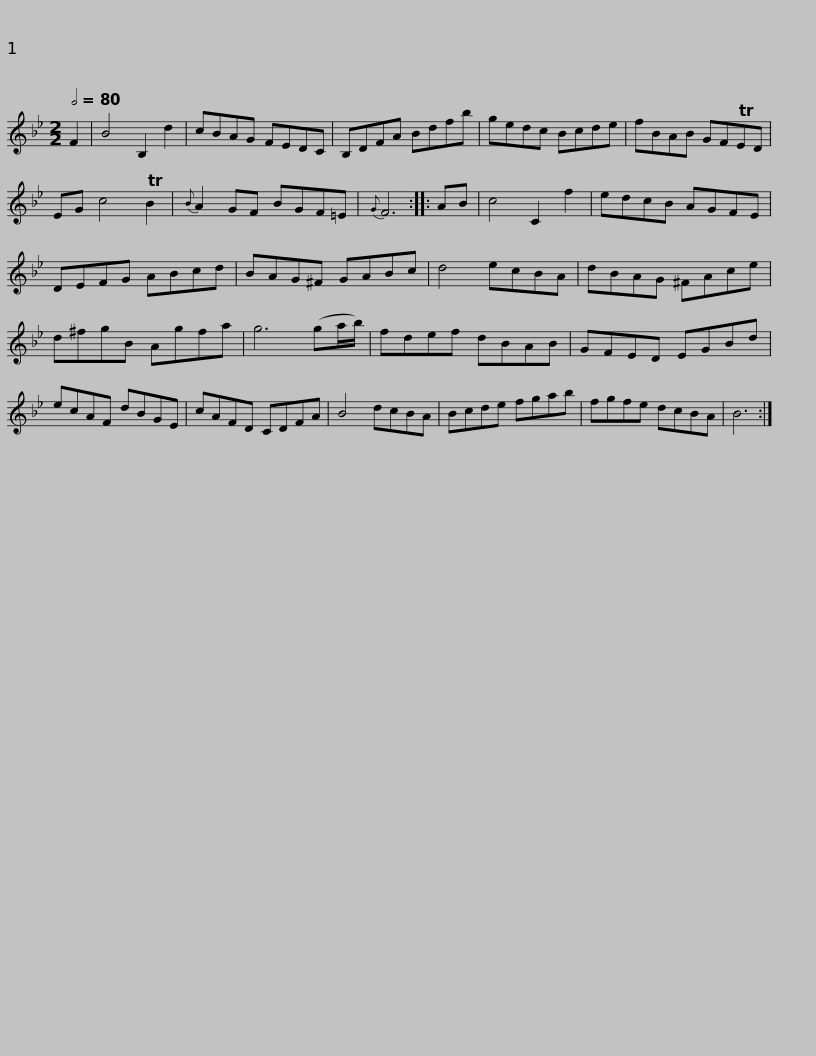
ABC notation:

X:1
L:1/8
Q:1/2=80
M:2/2
I:linebreak $
K:Bb
V:1 treble
V:1
 F2 | B4 B,2 d2 | cBAG FEDC | B,DFA Bdfb | gedc Bcde | %5
 fBAB GFTED | EG c4 TB2 |${B} A2 GF BGF=E |{G} F6 :: AB | %10
 c4 C2 f2 | edcB AGFE | DEFG ABcd | BAG^F GABc |$ d4 ecBA | %15
 dBAG ^FAce | d^fgB Agfa | g6 (ga/b/) | fdef dBAB | GFED EGBd |$ %20
 ecAF dBGE | cAFD CDFA | B4 dcBA | Bcde fgab | fgfe dcBA | %25
 B6 :| %26
